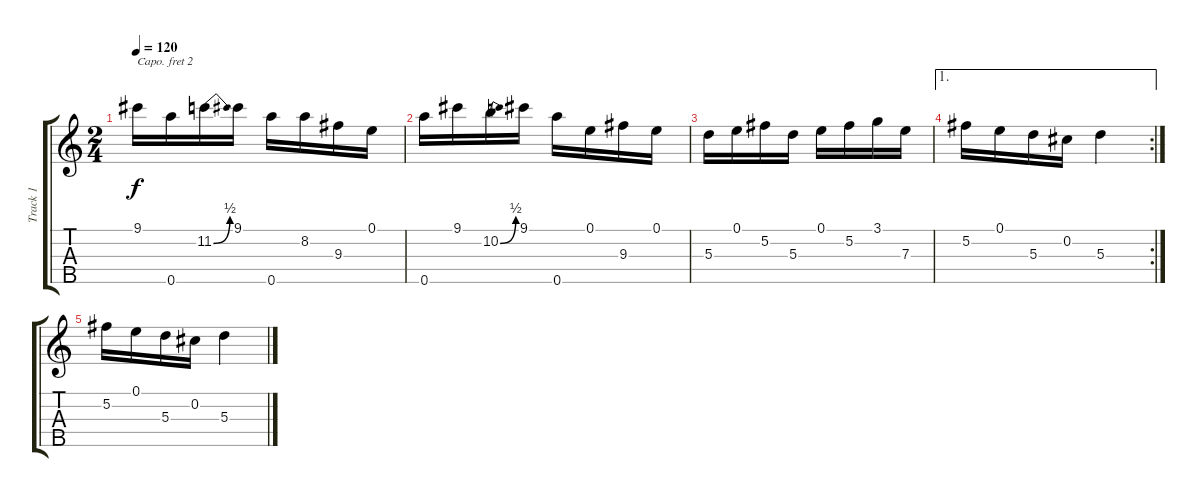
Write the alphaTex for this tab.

\track ("Track 1" "Track 1") {instrument banjo}
\staff {score tabs}
\capo 2
\tuning (D4 B3 G3 D3 G4) {hide}
\displaytranspose 12
\ts (2 4)
\tempo 120
\clef g2
\ks c
9.1.16{dy f} 0.5.16 11.2{be (bend 0 0 60 2)}.16 9.1.16 0.5.16 8.2.16 9.3.16 0.1.16 |
0.5.16 9.1.16 10.2{be (bend 0 0 60 2)}.16 9.1.16 0.5.16 0.1.16 9.3.16 0.1.16 |
5.3.16 0.1.16 5.2.16 5.3.16 0.1.16 5.2.16 3.1.16 7.3.16 |
\ae 1
\rc 2
5.2.16 0.1.16 5.3.16 0.2.16 5.3.4 |
5.2.16 0.1.16 5.3.16 0.2.16 5.3.4
